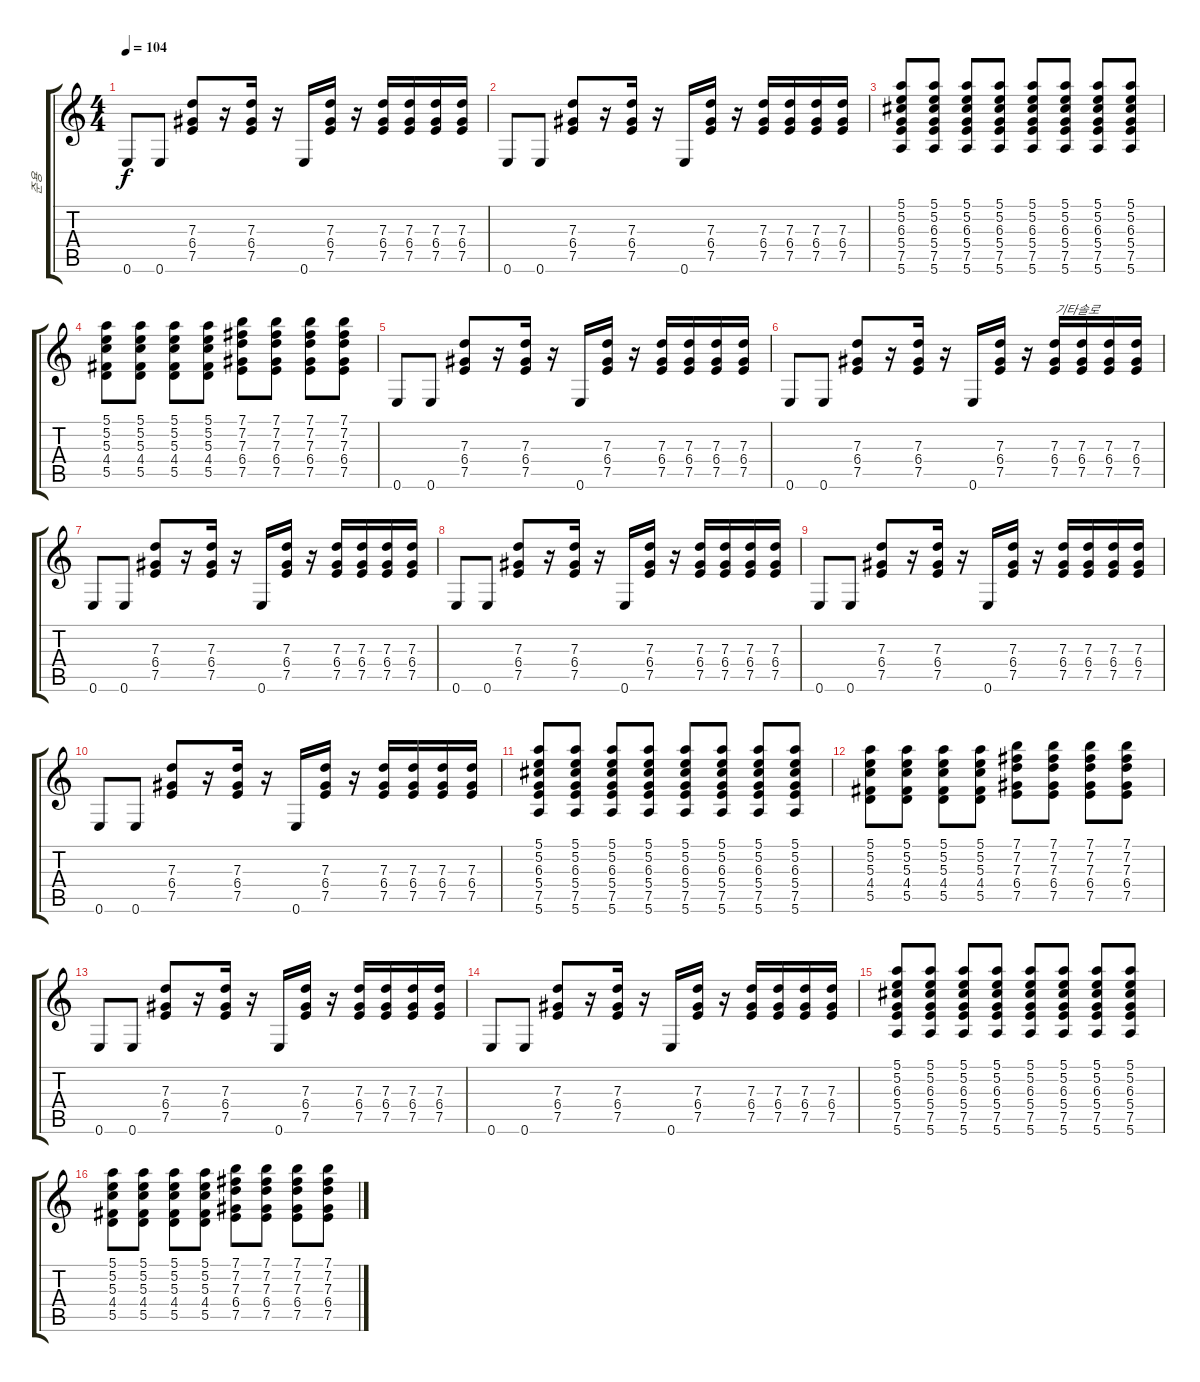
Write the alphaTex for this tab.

\track ("준용" "준용") {instrument electricguitarclean}
\staff {score tabs}
\tuning (E4 B3 G3 D3 A2 E2) {hide}
\ts (4 4)
\tempo 104
\clef g2
\ks c
0.6.8{dy f} 0.6.8 (7.3 6.4 7.5).8 r.16 (7.3 6.4 7.5).16 r.16 0.6.16 (7.3 6.4 7.5).16 r.16 (7.3 6.4 7.5).16 (7.3 6.4 7.5).16 (7.3 6.4 7.5).16 (7.3 6.4 7.5).16 |
0.6.8 0.6.8 (7.3 6.4 7.5).8 r.16 (7.3 6.4 7.5).16 r.16 0.6.16 (7.3 6.4 7.5).16 r.16 (7.3 6.4 7.5).16 (7.3 6.4 7.5).16 (7.3 6.4 7.5).16 (7.3 6.4 7.5).16 |
(5.1 5.2 6.3 5.4 7.5 5.6).8 (5.1 5.2 6.3 5.4 7.5 5.6).8 (5.1 5.2 6.3 5.4 7.5 5.6).8 (5.1 5.2 6.3 5.4 7.5 5.6).8 (5.1 5.2 6.3 5.4 7.5 5.6).8 (5.1 5.2 6.3 5.4 7.5 5.6).8 (5.1 5.2 6.3 5.4 7.5 5.6).8 (5.1 5.2 6.3 5.4 7.5 5.6).8 |
(5.1 5.2 5.3 4.4 5.5).8 (5.1 5.2 5.3 4.4 5.5).8 (5.1 5.2 5.3 4.4 5.5).8 (5.1 5.2 5.3 4.4 5.5).8 (7.1 7.2 7.3 6.4 7.5).8 (7.1 7.2 7.3 6.4 7.5).8 (7.1 7.2 7.3 6.4 7.5).8 (7.1 7.2 7.3 6.4 7.5).8 |
0.6.8 0.6.8 (7.3 6.4 7.5).8 r.16 (7.3 6.4 7.5).16 r.16 0.6.16 (7.3 6.4 7.5).16 r.16 (7.3 6.4 7.5).16 (7.3 6.4 7.5).16 (7.3 6.4 7.5).16 (7.3 6.4 7.5).16 |
0.6.8 0.6.8 (7.3 6.4 7.5).8 r.16 (7.3 6.4 7.5).16 r.16 0.6.16 (7.3 6.4 7.5).16 r.16 (7.3 6.4 7.5).16{txt "기타솔로"} (7.3 6.4 7.5).16 (7.3 6.4 7.5).16 (7.3 6.4 7.5).16 |
0.6.8 0.6.8 (7.3 6.4 7.5).8 r.16 (7.3 6.4 7.5).16 r.16 0.6.16 (7.3 6.4 7.5).16 r.16 (7.3 6.4 7.5).16 (7.3 6.4 7.5).16 (7.3 6.4 7.5).16 (7.3 6.4 7.5).16 |
0.6.8 0.6.8 (7.3 6.4 7.5).8 r.16 (7.3 6.4 7.5).16 r.16 0.6.16 (7.3 6.4 7.5).16 r.16 (7.3 6.4 7.5).16 (7.3 6.4 7.5).16 (7.3 6.4 7.5).16 (7.3 6.4 7.5).16 |
0.6.8 0.6.8 (7.3 6.4 7.5).8 r.16 (7.3 6.4 7.5).16 r.16 0.6.16 (7.3 6.4 7.5).16 r.16 (7.3 6.4 7.5).16 (7.3 6.4 7.5).16 (7.3 6.4 7.5).16 (7.3 6.4 7.5).16 |
0.6.8 0.6.8 (7.3 6.4 7.5).8 r.16 (7.3 6.4 7.5).16 r.16 0.6.16 (7.3 6.4 7.5).16 r.16 (7.3 6.4 7.5).16 (7.3 6.4 7.5).16 (7.3 6.4 7.5).16 (7.3 6.4 7.5).16 |
(5.1 5.2 6.3 5.4 7.5 5.6).8 (5.1 5.2 6.3 5.4 7.5 5.6).8 (5.1 5.2 6.3 5.4 7.5 5.6).8 (5.1 5.2 6.3 5.4 7.5 5.6).8 (5.1 5.2 6.3 5.4 7.5 5.6).8 (5.1 5.2 6.3 5.4 7.5 5.6).8 (5.1 5.2 6.3 5.4 7.5 5.6).8 (5.1 5.2 6.3 5.4 7.5 5.6).8 |
(5.1 5.2 5.3 4.4 5.5).8 (5.1 5.2 5.3 4.4 5.5).8 (5.1 5.2 5.3 4.4 5.5).8 (5.1 5.2 5.3 4.4 5.5).8 (7.1 7.2 7.3 6.4 7.5).8 (7.1 7.2 7.3 6.4 7.5).8 (7.1 7.2 7.3 6.4 7.5).8 (7.1 7.2 7.3 6.4 7.5).8 |
0.6.8 0.6.8 (7.3 6.4 7.5).8 r.16 (7.3 6.4 7.5).16 r.16 0.6.16 (7.3 6.4 7.5).16 r.16 (7.3 6.4 7.5).16 (7.3 6.4 7.5).16 (7.3 6.4 7.5).16 (7.3 6.4 7.5).16 |
0.6.8 0.6.8 (7.3 6.4 7.5).8 r.16 (7.3 6.4 7.5).16 r.16 0.6.16 (7.3 6.4 7.5).16 r.16 (7.3 6.4 7.5).16 (7.3 6.4 7.5).16 (7.3 6.4 7.5).16 (7.3 6.4 7.5).16 |
(5.1 5.2 6.3 5.4 7.5 5.6).8 (5.1 5.2 6.3 5.4 7.5 5.6).8 (5.1 5.2 6.3 5.4 7.5 5.6).8 (5.1 5.2 6.3 5.4 7.5 5.6).8 (5.1 5.2 6.3 5.4 7.5 5.6).8 (5.1 5.2 6.3 5.4 7.5 5.6).8 (5.1 5.2 6.3 5.4 7.5 5.6).8 (5.1 5.2 6.3 5.4 7.5 5.6).8 |
(5.1 5.2 5.3 4.4 5.5).8 (5.1 5.2 5.3 4.4 5.5).8 (5.1 5.2 5.3 4.4 5.5).8 (5.1 5.2 5.3 4.4 5.5).8 (7.1 7.2 7.3 6.4 7.5).8 (7.1 7.2 7.3 6.4 7.5).8 (7.1 7.2 7.3 6.4 7.5).8 (7.1 7.2 7.3 6.4 7.5).8
